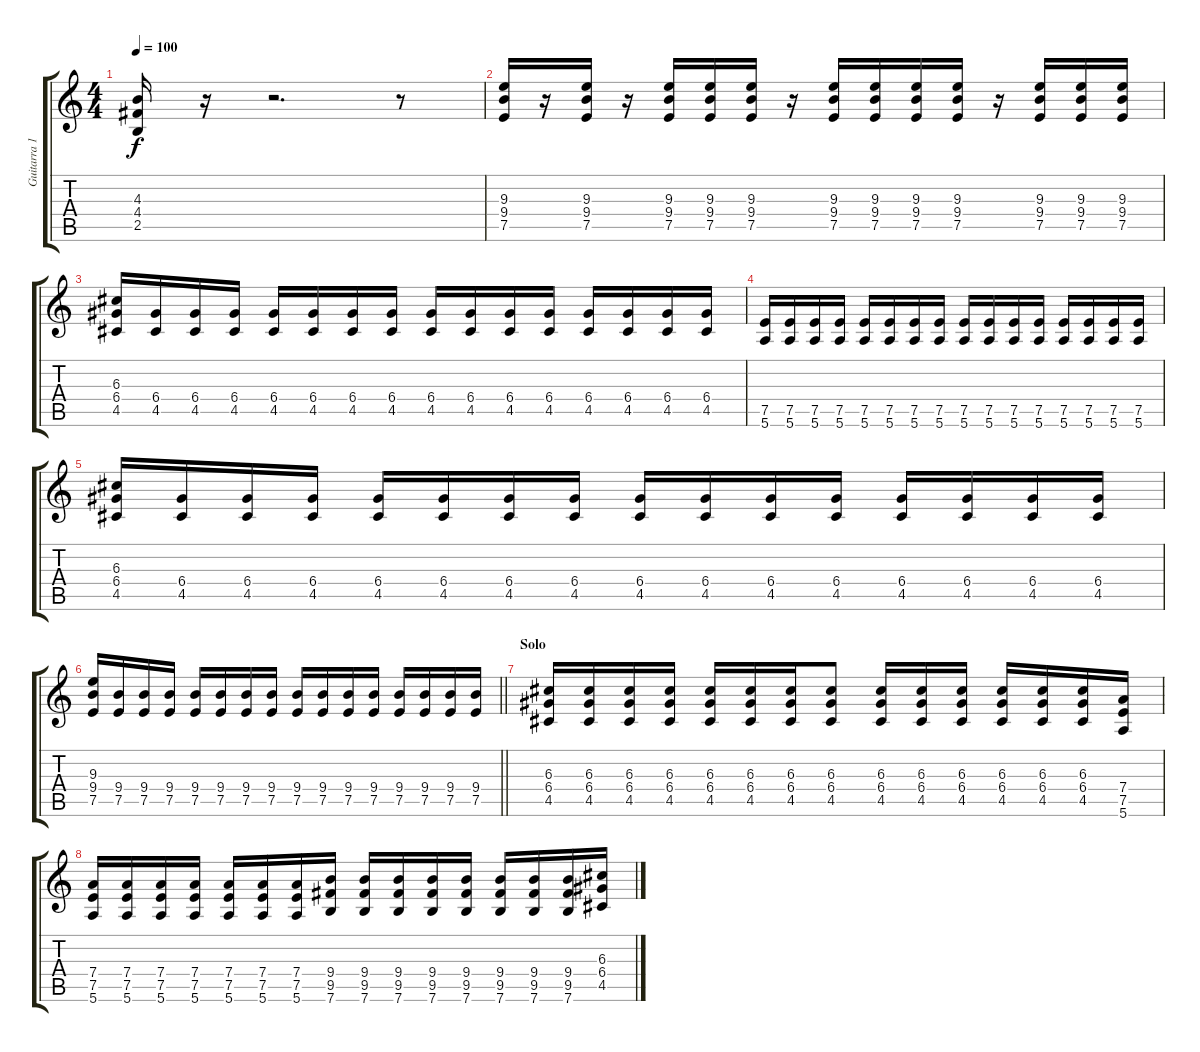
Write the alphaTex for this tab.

\track ("Guitarra 1 - Erik Ohlsson" "Guitarra 1") {instrument distortionguitar}
\staff {score tabs}
\tuning (E4 B3 G3 D3 A2 E2) {hide}
\ts (4 4)
\tempo 100
\clef g2
\ks c
(4.3 4.4 2.5).16{dy f} r.16 r.2{d} r.8 |
(9.3 9.4 7.5).16 r.16 (9.3 9.4 7.5).16 r.16 (9.3 9.4 7.5).16 (9.3 9.4 7.5).16 (9.3 9.4 7.5).16 r.16 (9.3 9.4 7.5).16 (9.3 9.4 7.5).16 (9.3 9.4 7.5).16 (9.3 9.4 7.5).16 r.16 (9.3 9.4 7.5).16 (9.3 9.4 7.5).16 (9.3 9.4 7.5).16 |
(6.3 6.4 4.5).16 (6.4 4.5).16 (6.4 4.5).16 (6.4 4.5).16 (6.4 4.5).16 (6.4 4.5).16 (6.4 4.5).16 (6.4 4.5).16 (6.4 4.5).16 (6.4 4.5).16 (6.4 4.5).16 (6.4 4.5).16 (6.4 4.5).16 (6.4 4.5).16 (6.4 4.5).16 (6.4 4.5).16 |
(7.5 5.6).16 (7.5 5.6).16 (7.5 5.6).16 (7.5 5.6).16 (7.5 5.6).16 (7.5 5.6).16 (7.5 5.6).16 (7.5 5.6).16 (7.5 5.6).16 (7.5 5.6).16 (7.5 5.6).16 (7.5 5.6).16 (7.5 5.6).16 (7.5 5.6).16 (7.5 5.6).16 (7.5 5.6).16 |
(6.3 6.4 4.5).16 (6.4 4.5).16 (6.4 4.5).16 (6.4 4.5).16 (6.4 4.5).16 (6.4 4.5).16 (6.4 4.5).16 (6.4 4.5).16 (6.4 4.5).16 (6.4 4.5).16 (6.4 4.5).16 (6.4 4.5).16 (6.4 4.5).16 (6.4 4.5).16 (6.4 4.5).16 (6.4 4.5).16 |
\barLineRight lightlight
(9.3 9.4 7.5).16 (9.4 7.5).16 (9.4 7.5).16 (9.4 7.5).16 (9.4 7.5).16 (9.4 7.5).16 (9.4 7.5).16 (9.4 7.5).16 (9.4 7.5).16 (9.4 7.5).16 (9.4 7.5).16 (9.4 7.5).16 (9.4 7.5).16 (9.4 7.5).16 (9.4 7.5).16 (9.4 7.5).16 |
\section ("" "Solo")
(6.3 6.4 4.5).16 (6.3 6.4 4.5).16 (6.3 6.4 4.5).16 (6.3 6.4 4.5).16 (6.3 6.4 4.5).16 (6.3 6.4 4.5).16 (6.3 6.4 4.5).16 (6.3 6.4 4.5).8 (6.3 6.4 4.5).16 (6.3 6.4 4.5).16 (6.3 6.4 4.5).16 (6.3 6.4 4.5).16 (6.3 6.4 4.5).16 (6.3 6.4 4.5).16 (7.4 7.5 5.6).16 |
(7.4 7.5 5.6).16 (7.4 7.5 5.6).16 (7.4 7.5 5.6).16 (7.4 7.5 5.6).16 (7.4 7.5 5.6).16 (7.4 7.5 5.6).16 (7.4 7.5 5.6).16 (9.4 9.5 7.6).16 (9.4 9.5 7.6).16 (9.4 9.5 7.6).16 (9.4 9.5 7.6).16 (9.4 9.5 7.6).16 (9.4 9.5 7.6).16 (9.4 9.5 7.6).16 (9.4 9.5 7.6).16 (6.3 6.4 4.5).16
